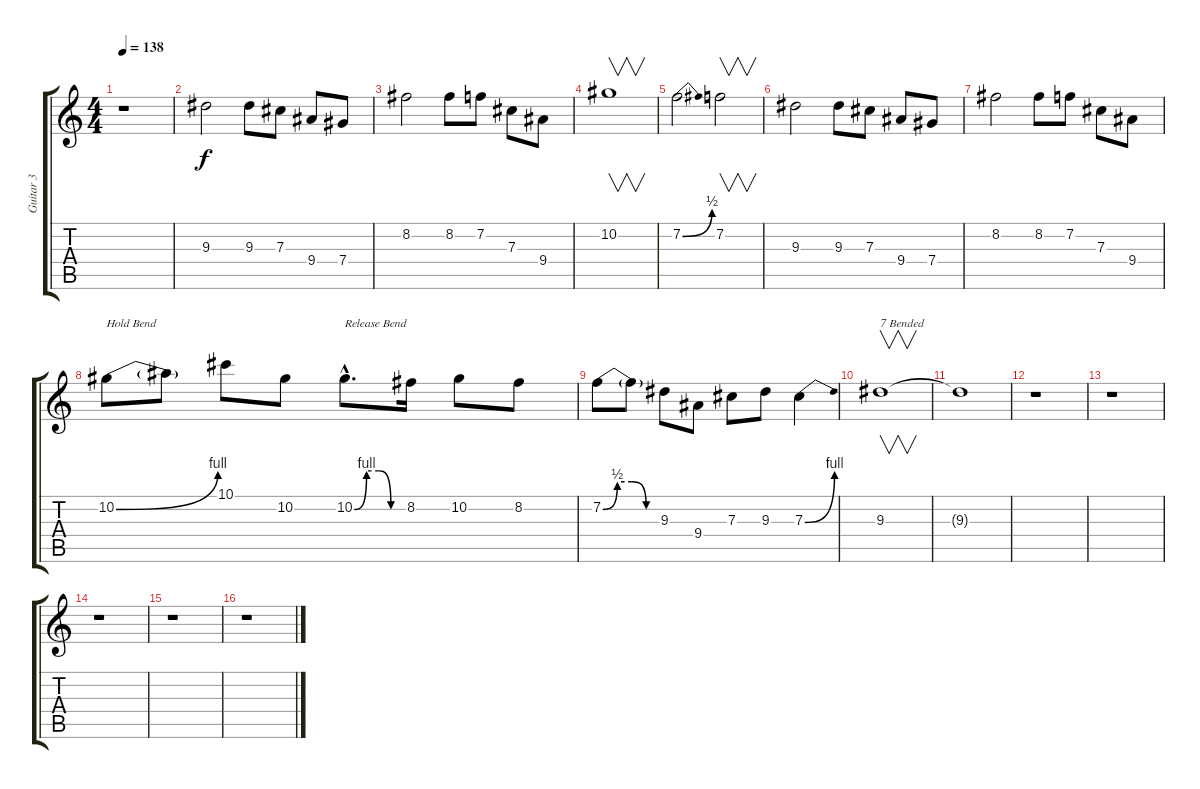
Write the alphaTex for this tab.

\track ("Guitar 3" "Guitar 3") {instrument overdrivenguitar}
\staff {score tabs}
\tuning (Eb4 Bb3 Gb3 Db3 Ab2 Eb2) {hide}
\ts (4 4)
\tempo 138
\clef g2
\ks c
r.1{dy f} |
9.3.2 9.3.8 7.3.8 9.4.8 7.4.8 |
8.2.2 8.2.8 7.2.8 7.3.8 9.4.8 |
10.2.1{v} |
7.2{be (bend 0 0 60 2)}.2 7.2.2{v} |
9.3.2 9.3.8 7.3.8 9.4.8 7.4.8 |
8.2.2 8.2.8 7.2.8 7.3.8 9.4.8 |
10.2{be (bend 0 0 60 4)}.8{txt "Hold Bend"} 10.2{t}.8 10.1.8 10.2.8 10.2{be (custom 0 0 15 4 30 4 45 0 60 0) hac}.8{d txt "Release Bend"} 8.2.16 10.2.8 8.2.8 |
7.2{be (custom 0 0 15 2 30 2 45 0 60 0)}.8 7.2{t}.8 9.3.8 9.4.8 7.3.8 9.3.8 7.3{be (bend 0 0 60 4)}.4 |
9.3.1{v txt "7 Bended"} |
9.3{t}.1 |
r.1 |
r.1 |
r.1 |
r.1 |
r.1
